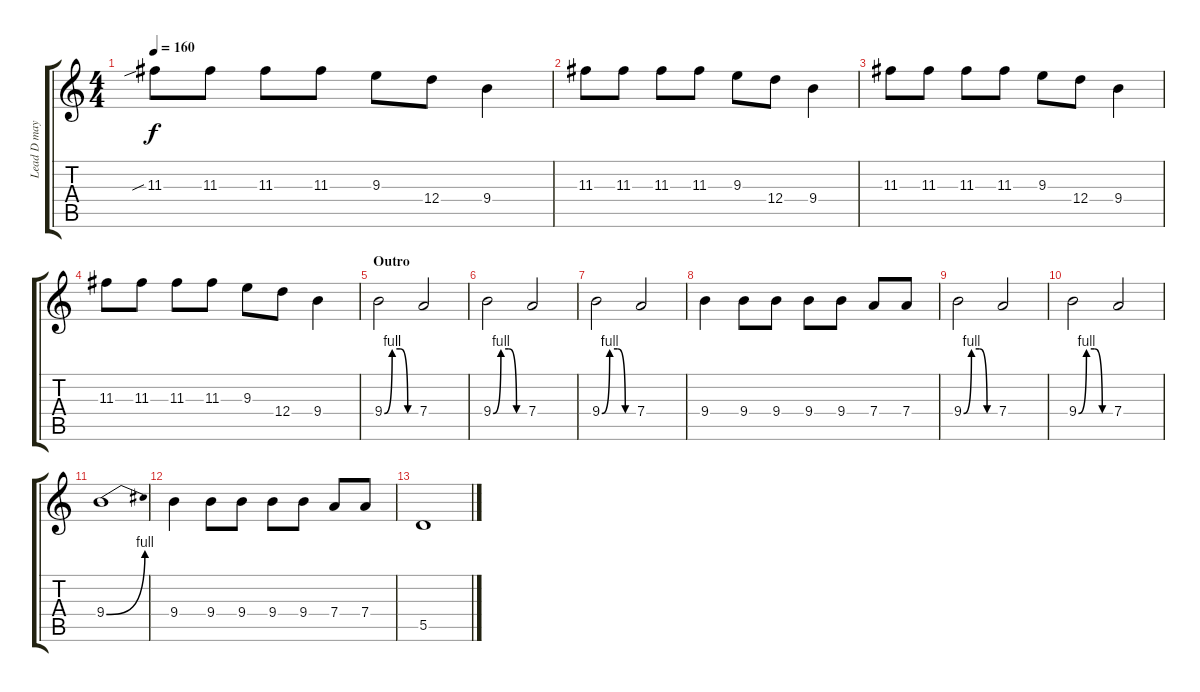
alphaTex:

\track ("Lead D mayor" "Lead D may") {instrument distortionguitar}
\staff {score tabs}
\tuning (E4 B3 G3 D3 A2 E2) {hide}
\ts (4 4)
\tempo 160
\clef g2
\ks c
11.3{sib}.8{dy f} 11.3.8 11.3.8 11.3.8 9.3.8 12.4.8 9.4.4 |
11.3.8 11.3.8 11.3.8 11.3.8 9.3.8 12.4.8 9.4.4 |
11.3.8 11.3.8 11.3.8 11.3.8 9.3.8 12.4.8 9.4.4 |
11.3.8 11.3.8 11.3.8 11.3.8 9.3.8 12.4.8 9.4.4 |
\section ("" "Outro")
9.4{be (custom 0 0 15 4 30 4 45 0 60 0)}.2 7.4.2 |
9.4{be (custom 0 0 15 4 30 4 45 0 60 0)}.2 7.4.2 |
9.4{be (custom 0 0 15 4 30 4 45 0 60 0)}.2 7.4.2 |
9.4.4 9.4.8 9.4.8 9.4.8 9.4.8 7.4.8 7.4.8 |
9.4{be (custom 0 0 15 4 30 4 45 0 60 0)}.2 7.4.2 |
9.4{be (custom 0 0 15 4 30 4 45 0 60 0)}.2 7.4.2 |
9.4{be (bend 0 0 60 4)}.1 |
9.4.4 9.4.8 9.4.8 9.4.8 9.4.8 7.4.8 7.4.8 |
5.5.1
